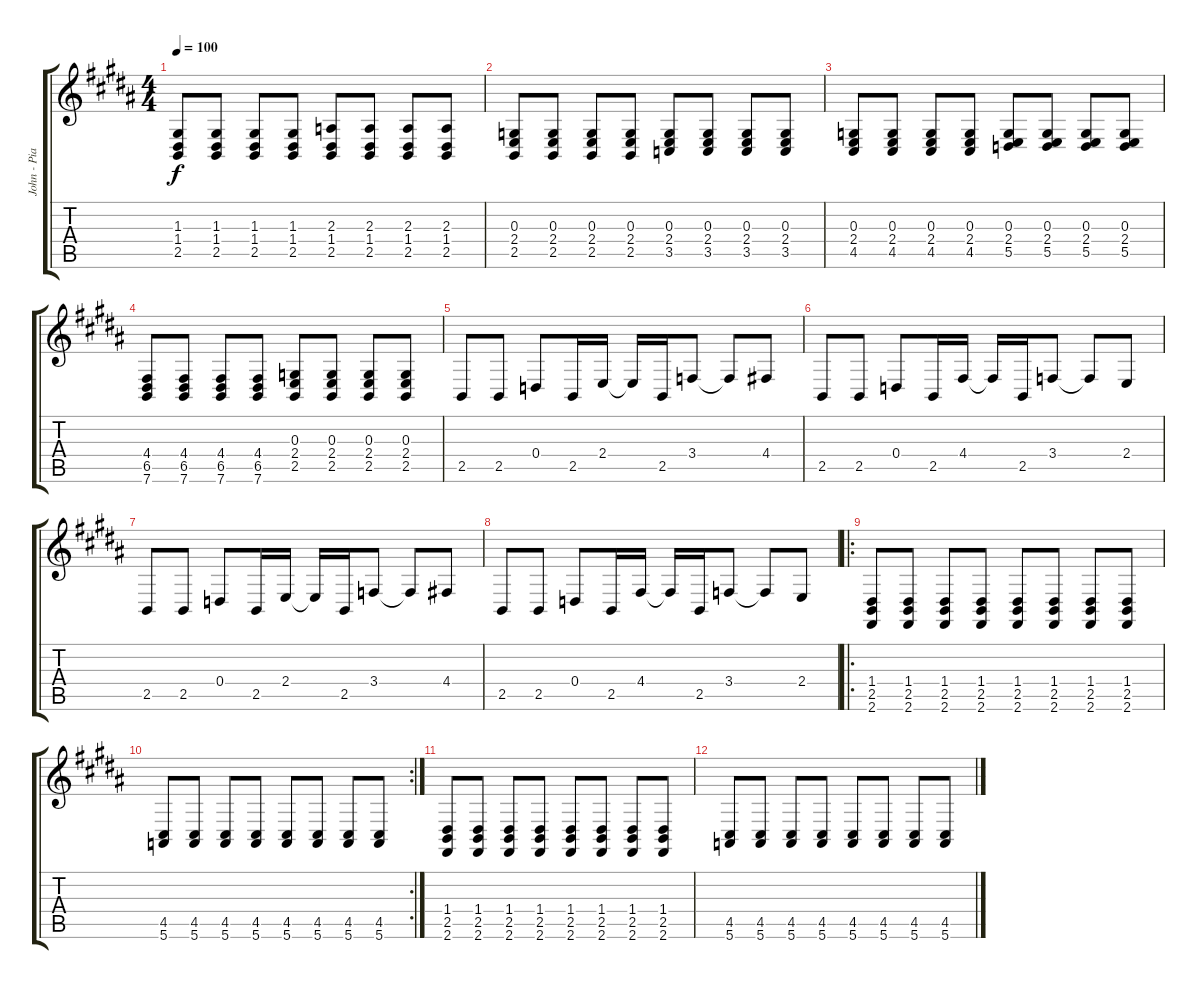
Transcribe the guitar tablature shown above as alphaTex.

\track ("John - Piano Treble" "John - Pia") {instrument acousticgrandpiano}
\staff {score tabs}
\tuning (E4 B3 G3 D3 A2 E2) {hide}
\ts (4 4)
\tempo 100
\clef g2
\ks b
(1.3 1.4 2.5).8{dy f} (1.3 1.4 2.5).8 (1.3 1.4 2.5).8 (1.3 1.4 2.5).8 (2.3 1.4 2.5).8 (2.3 1.4 2.5).8 (2.3 1.4 2.5).8 (2.3 1.4 2.5).8 |
(0.3 2.4 2.5).8 (0.3 2.4 2.5).8 (0.3 2.4 2.5).8 (0.3 2.4 2.5).8 (0.3 2.4 3.5).8 (0.3 2.4 3.5).8 (0.3 2.4 3.5).8 (0.3 2.4 3.5).8 |
(0.3 2.4 4.5).8 (0.3 2.4 4.5).8 (0.3 2.4 4.5).8 (0.3 2.4 4.5).8 (0.3 2.4 5.5).8 (0.3 2.4 5.5).8 (0.3 2.4 5.5).8 (0.3 2.4 5.5).8 |
(4.4 6.5 7.6).8 (4.4 6.5 7.6).8 (4.4 6.5 7.6).8 (4.4 6.5 7.6).8 (0.3 2.4 2.5).8 (0.3 2.4 2.5).8 (0.3 2.4 2.5).8 (0.3 2.4 2.5).8 |
2.5.8 2.5.8 0.4.8 2.5.16 2.4.16 2.4{t}.16 2.5.16 3.4.8 3.4{t}.8 4.4.8 |
2.5.8 2.5.8 0.4.8 2.5.16 4.4.16 4.4{t}.16 2.5.16 3.4.8 3.4{t}.8 2.4.8 |
2.5.8 2.5.8 0.4.8 2.5.16 2.4.16 2.4{t}.16 2.5.16 3.4.8 3.4{t}.8 4.4.8 |
2.5.8 2.5.8 0.4.8 2.5.16 4.4.16 4.4{t}.16 2.5.16 3.4.8 3.4{t}.8 2.4.8 |
\ro
(1.4 2.5 2.6).8 (1.4 2.5 2.6).8 (1.4 2.5 2.6).8 (1.4 2.5 2.6).8 (1.4 2.5 2.6).8 (1.4 2.5 2.6).8 (1.4 2.5 2.6).8 (1.4 2.5 2.6).8 |
\rc 2
(4.5 5.6).8 (4.5 5.6).8 (4.5 5.6).8 (4.5 5.6).8 (4.5 5.6).8 (4.5 5.6).8 (4.5 5.6).8 (4.5 5.6).8 |
(1.4 2.5 2.6).8{volume 9} (1.4 2.5 2.6).8 (1.4 2.5 2.6).8 (1.4 2.5 2.6).8 (1.4 2.5 2.6).8{volume 7} (1.4 2.5 2.6).8 (1.4 2.5 2.6).8 (1.4 2.5 2.6).8 |
(4.5 5.6).8{volume 5} (4.5 5.6).8 (4.5 5.6).8 (4.5 5.6).8 (4.5 5.6).8{volume 3} (4.5 5.6).8 (4.5 5.6).8 (4.5 5.6).8
